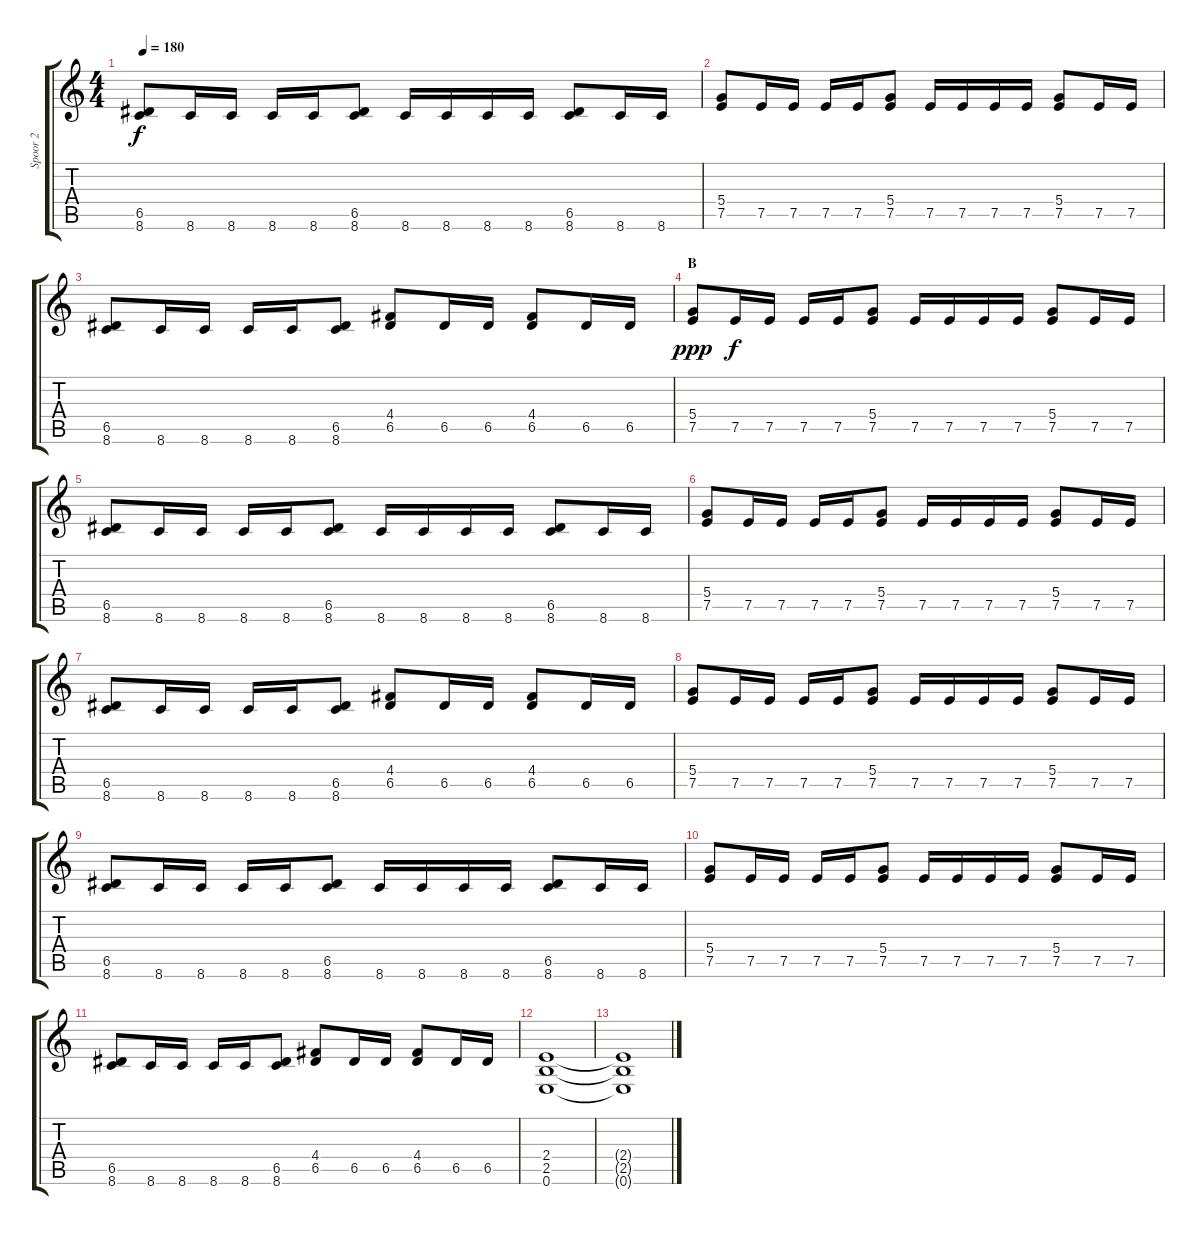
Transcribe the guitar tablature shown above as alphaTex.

\track ("Spoor 2" "Spoor 2") {instrument overdrivenguitar}
\staff {score tabs}
\tuning (E4 B3 G3 D3 A2 E2) {hide}
\ts (4 4)
\tempo 180
\clef g2
\ks c
(6.5 8.6).8{dy f} 8.6.16 8.6.16 8.6.16 8.6.16 (6.5 8.6).8 8.6.16 8.6.16 8.6.16 8.6.16 (6.5 8.6).8 8.6.16 8.6.16 |
(5.4 7.5).8 7.5.16 7.5.16 7.5.16 7.5.16 (5.4 7.5).8 7.5.16 7.5.16 7.5.16 7.5.16 (5.4 7.5).8 7.5.16 7.5.16 |
(6.5 8.6).8 8.6.16 8.6.16 8.6.16 8.6.16 (6.5 8.6).8 (4.4 6.5).8 6.5.16 6.5.16 (4.4 6.5).8 6.5.16 6.5.16 |
\section ("" "B")
(5.4 7.5).8{dy ppp} 7.5.16{dy f} 7.5.16 7.5.16 7.5.16 (5.4 7.5).8 7.5.16 7.5.16 7.5.16 7.5.16 (5.4 7.5).8 7.5.16 7.5.16 |
(6.5 8.6).8 8.6.16 8.6.16 8.6.16 8.6.16 (6.5 8.6).8 8.6.16 8.6.16 8.6.16 8.6.16 (6.5 8.6).8 8.6.16 8.6.16 |
(5.4 7.5).8 7.5.16 7.5.16 7.5.16 7.5.16 (5.4 7.5).8 7.5.16 7.5.16 7.5.16 7.5.16 (5.4 7.5).8 7.5.16 7.5.16 |
(6.5 8.6).8 8.6.16 8.6.16 8.6.16 8.6.16 (6.5 8.6).8 (4.4 6.5).8 6.5.16 6.5.16 (4.4 6.5).8 6.5.16 6.5.16 |
(5.4 7.5).8 7.5.16 7.5.16 7.5.16 7.5.16 (5.4 7.5).8 7.5.16 7.5.16 7.5.16 7.5.16 (5.4 7.5).8 7.5.16 7.5.16 |
(6.5 8.6).8 8.6.16 8.6.16 8.6.16 8.6.16 (6.5 8.6).8 8.6.16 8.6.16 8.6.16 8.6.16 (6.5 8.6).8 8.6.16 8.6.16 |
(5.4 7.5).8 7.5.16 7.5.16 7.5.16 7.5.16 (5.4 7.5).8 7.5.16 7.5.16 7.5.16 7.5.16 (5.4 7.5).8 7.5.16 7.5.16 |
(6.5 8.6).8 8.6.16 8.6.16 8.6.16 8.6.16 (6.5 8.6).8 (4.4 6.5).8 6.5.16 6.5.16 (4.4 6.5).8 6.5.16 6.5.16 |
(2.4 2.5 0.6).1 |
(2.4{t} 2.5{t} 0.6{t}).1
